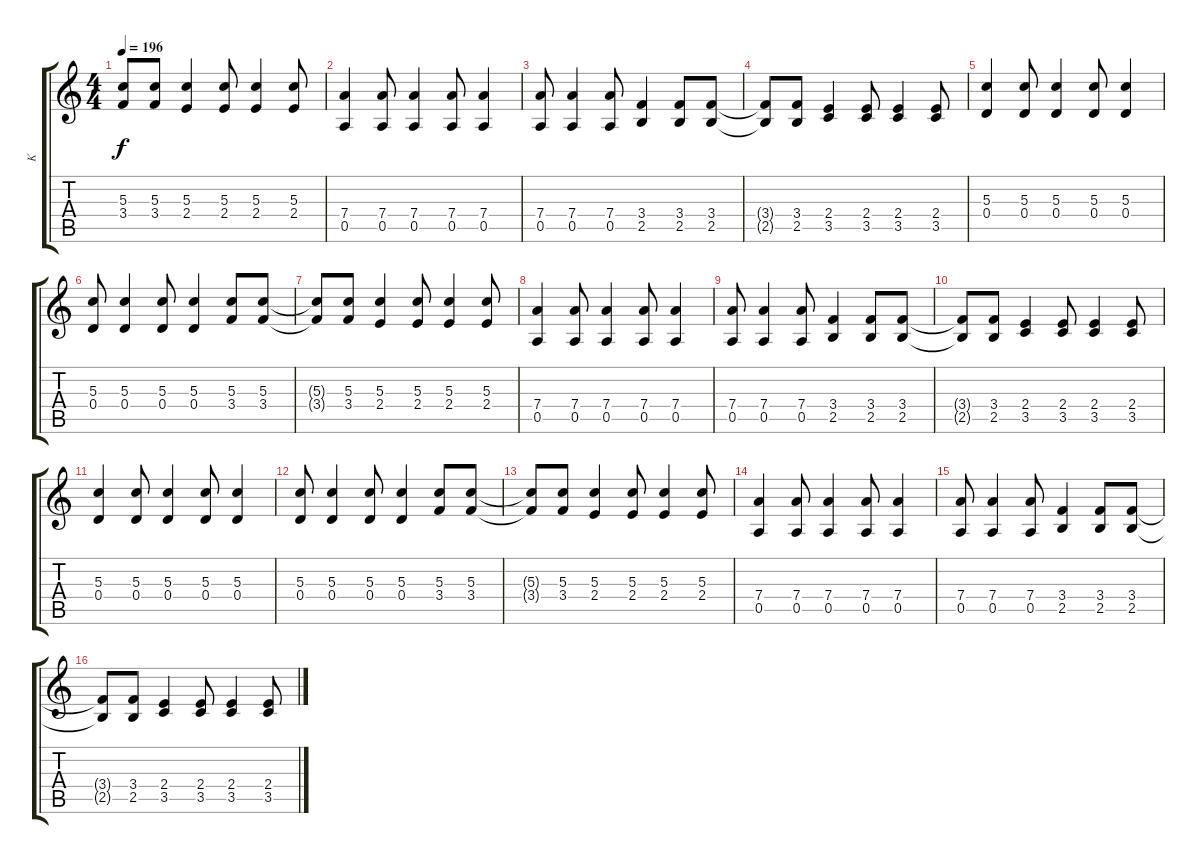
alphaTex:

\track ("K" "K") {instrument overdrivenguitar}
\staff {score tabs}
\tuning (E4 B3 G3 D3 A2 E2) {hide}
\ts (4 4)
\tempo 196
\clef g2
\ks c
(5.3{t} 3.4{t}).8{dy f} (5.3 3.4).8 (5.3 2.4).4 (5.3 2.4).8 (5.3 2.4).4 (5.3 2.4).8 |
(7.4 0.5).4 (7.4 0.5).8 (7.4 0.5).4 (7.4 0.5).8 (7.4 0.5).4 |
(7.4 0.5).8 (7.4 0.5).4 (7.4 0.5).8 (3.4 2.5).4 (3.4 2.5).8 (3.4 2.5).8 |
(3.4{t} 2.5{t}).8 (3.4 2.5).8 (2.4 3.5).4 (2.4 3.5).8 (2.4 3.5).4 (2.4 3.5).8 |
(5.3 0.4).4 (5.3 0.4).8 (5.3 0.4).4 (5.3 0.4).8 (5.3 0.4).4 |
(5.3 0.4).8 (5.3 0.4).4 (5.3 0.4).8 (5.3 0.4).4 (5.3 3.4).8 (5.3 3.4).8 |
(5.3{t} 3.4{t}).8 (5.3 3.4).8 (5.3 2.4).4 (5.3 2.4).8 (5.3 2.4).4 (5.3 2.4).8 |
(7.4 0.5).4 (7.4 0.5).8 (7.4 0.5).4 (7.4 0.5).8 (7.4 0.5).4 |
(7.4 0.5).8 (7.4 0.5).4 (7.4 0.5).8 (3.4 2.5).4 (3.4 2.5).8 (3.4 2.5).8 |
(3.4{t} 2.5{t}).8 (3.4 2.5).8 (2.4 3.5).4 (2.4 3.5).8 (2.4 3.5).4 (2.4 3.5).8 |
(5.3 0.4).4 (5.3 0.4).8 (5.3 0.4).4 (5.3 0.4).8 (5.3 0.4).4 |
(5.3 0.4).8 (5.3 0.4).4 (5.3 0.4).8 (5.3 0.4).4 (5.3 3.4).8 (5.3 3.4).8 |
(5.3{t} 3.4{t}).8 (5.3 3.4).8 (5.3 2.4).4 (5.3 2.4).8 (5.3 2.4).4 (5.3 2.4).8 |
(7.4 0.5).4 (7.4 0.5).8 (7.4 0.5).4 (7.4 0.5).8 (7.4 0.5).4 |
(7.4 0.5).8 (7.4 0.5).4 (7.4 0.5).8 (3.4 2.5).4 (3.4 2.5).8 (3.4 2.5).8 |
(3.4{t} 2.5{t}).8 (3.4 2.5).8 (2.4 3.5).4 (2.4 3.5).8 (2.4 3.5).4 (2.4 3.5).8
